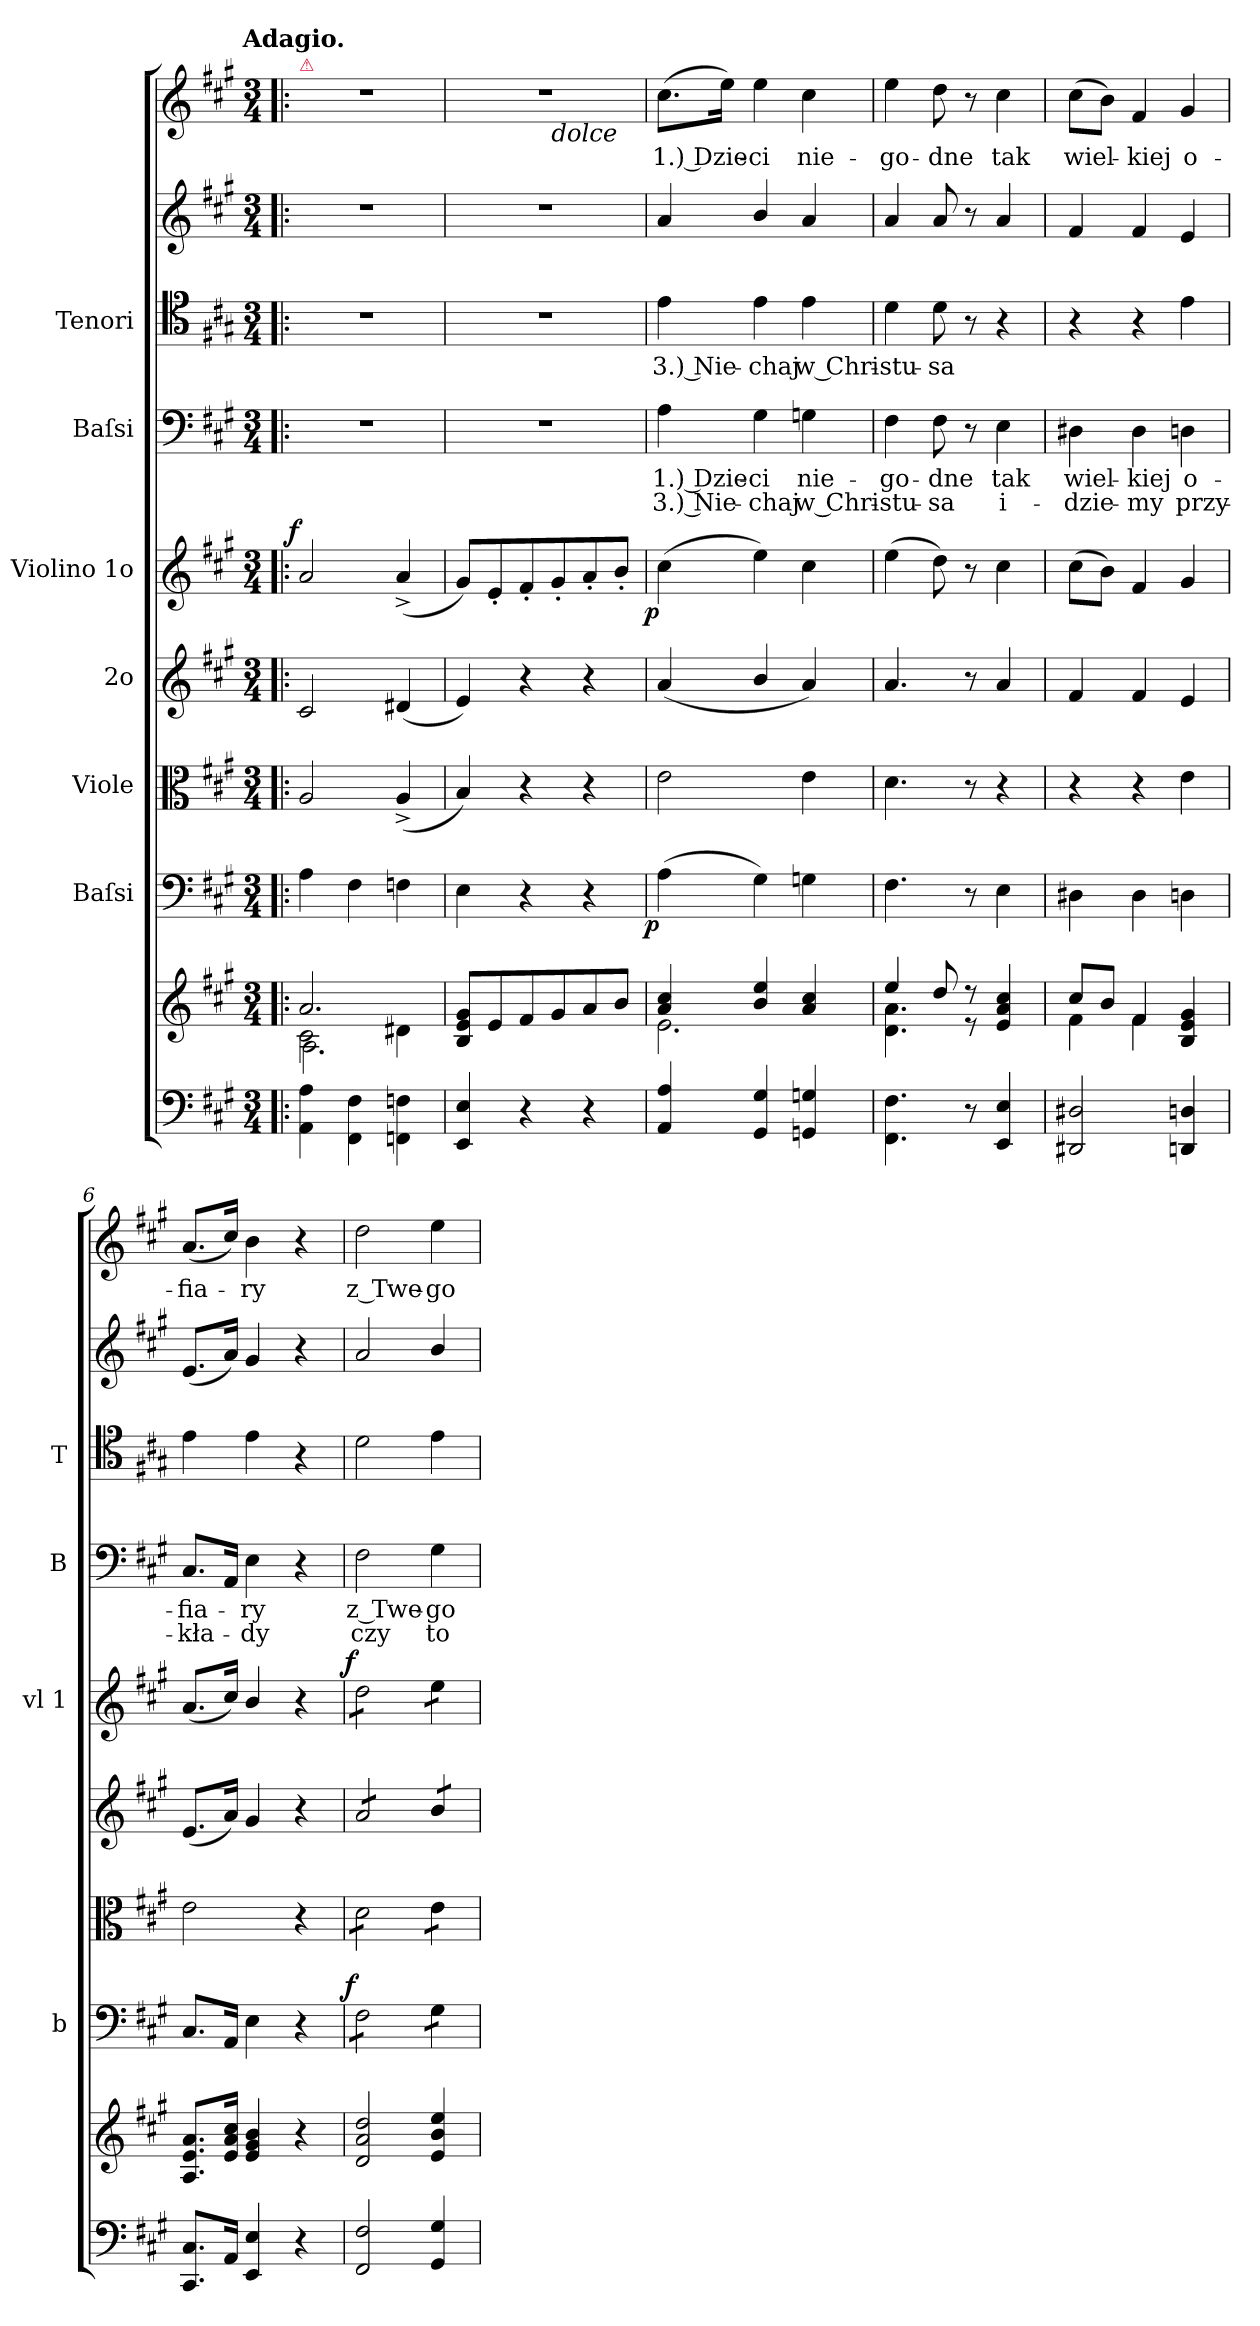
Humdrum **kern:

**kern	**kern	**kern	**dynam	**kern	**kern	**kern	**dynam	**kern	**text	**text	**kern	**text	**kern	**kern	**text
*part10	*part9	*part8	*part8	*part7	*part6	*part5	*part5	*part4	*part4	*part4	*part3	*part3	*part2	*part1	*part1
*staff10	*staff9	*staff8	*staff8	*staff7	*staff6	*staff5	*staff5	*staff4	*staff4	*staff4	*staff3	*staff3	*staff2	*staff1	*staff1
*	*	*I"Baſsi	*	*I"Viole	*I"2o	*I"Violino 1o	*	*I"Baſsi	*	*	*I"Tenori	*	*	*	*
*	*	*I'b	*	*	*	*I'vl 1	*	*I'B	*	*	*I'T	*	*	*	*
*clefF4	*clefG2	*clefF4	*	*clefC3	*clefG2	*clefG2	*	*clefF4	*	*	*clefC4	*	*clefG2	*clefG2	*
*k[f#c#g#]	*k[f#c#g#]	*k[f#c#g#]	*	*k[f#c#g#]	*k[f#c#g#]	*k[f#c#g#]	*	*k[f#c#g#]	*	*	*k[f#c#g#]	*	*k[f#c#g#]	*k[f#c#g#]	*
!!LO:TX:omd:t=Adagio.
*M3/4	*M3/4	*M3/4	*	*M3/4	*M3/4	*M3/4	*	*M3/4	*	*	*M3/4	*	*M3/4	*M3/4	*
=1!|:	=1!|:	=1!|:	=1!|:	=1!|:	=1!|:	=1!|:	=1!|:	=1!|:	=1!|:	=1!|:	=1!|:	=1!|:	=1!|:	=1!|:	=1!|:
*	*^	*	*	*	*	*	*	*	*	*	*	*	*	*	*
*	*	*^	*	*	*	*	*	*	*	*	*	*	*	*	*	*
!	!	!	!	!	!	!	!	!	!	!	!	!	!	!	!	!LO:TX:a:color=crimson:t=⚠	!
!	!	!	!	!	!	!	!	!	!LO:DY:a:rj	!	!	!	!	!	!	!	!
4AA\ 4A\	2.a/	2c#\	2.A\	4A\	.	2A/	2c#/	2a/	f	2.r	.	.	2.r	.	2.r	2.r	.
4FF#\ 4F#\	.	.	.	4F#\	.	.	.	.	.	.	.	.	.	.	.	.	.
4FFn\ 4Fn\	.	4d#X\	.	4Fn\	.	(4A^/	(4d#X/	(<4a^>/	.	.	.	.	.	.	.	.	.
*	*v	*v	*v	*	*	*	*	*	*	*	*	*	*	*	*	*	*
=2	=2	=2	=2	=2	=2	=2	=2	=2	=2	=2	=2	=2	=2	=2	=2
*	*	*	*	*	*	*	*	*	*	*	*	*	*	*^	*
4EE/ 4E/	8B/ 8e/ 8g#/L	4E\	.	4B/)	4e/)	8g#/L)	.	2.r	.	.	2.r	.	2.r	2.r	4.ryy	.
.	8e/	.	.	.	.	8e'/	.	.	.	.	.	.	.	.	.	.
4r	8f#/	4r	.	4r	4r	8f#'/	.	.	.	.	.	.	.	.	.	.
!	!	!	!	!	!	!	!	!	!	!	!	!	!	!	!LO:TX:b:i:t=dolce	!
.	8g#/	.	.	.	.	8g#'/	.	.	.	.	.	.	.	.	4.ryy	.
4r	8a/	4r	.	4r	4r	8a'/	.	.	.	.	.	.	.	.	.	.
.	8b/J	.	.	.	.	8b'/J	.	.	.	.	.	.	.	.	.	.
=3	=3	=3	=3	=3	=3	=3	=3	=3	=3	=3	=3	=3	=3	=3	=3	=3
*	*^	*	*	*	*	*	*	*	*	*	*	*	*	*	*	*
!	!	!	!	!LO:DY:rj	!	!	!	!LO:DY:rj	!	!	!	!	!	!	!	!	!
*	*	*	*	*	*	*	*	*	*	*	*	*	*	*	*v	*v	*
4AA/ 4A/	4a/ 4cc#/	2.e\	(4A\	p	2e\	(4a/	(4cc#\	p	4A\	1.) Dzie-	3.) Nie-	4e\	3.) Nie-	4a/	(8.cc#\L	1.) Dzie-
.	.	.	.	.	.	.	.	.	.	.	.	.	.	.	16ee\Jk)	.
4GG#/ 4G#/	4b/ 4ee/	.	4G#\)	.	.	4b/	4ee\)	.	4G#\	-ci	-chaj	4e\	-chaj	4b/	4ee\	-ci
4GGn/ 4Gn/	4a/ 4cc#/	.	4Gn\	.	4e\	4a/)	4cc#\	.	4Gn\	nie-	w Chri-	4e\	w Chri-	4a/	4cc#\	nie-
=4	=4	=4	=4	=4	=4	=4	=4	=4	=4	=4	=4	=4	=4	=4	=4	=4
4.FF#\ 4.F#\	4ee/	4.d\ 4.a\	4.F#\	.	4.d\	4.a/	(4ee\	.	4F#\	-go-	-stu-	4d\	-stu-	4a/	4ee\	-go-
.	8dd/	.	.	.	.	.	8dd\)	.	8F#\	-dne	-sa	8d\	-sa	8a/	8dd\	-dne
8r	8r	8r	8r	.	8r	8r	8r	.	8r	.	.	8r	.	8r	8r	.
4EE/ 4E/	4e/ 4a/ 4cc#/	4ryy	4E\	.	4r	4a/	4cc#\	.	4E\	tak	i-	4r	.	4a/	4cc#\	tak
=5	=5	=5	=5	=5	=5	=5	=5	=5	=5	=5	=5	=5	=5	=5	=5	=5
2DD#X/ 2D#X/	8cc#/L	4f#\	4D#X\	.	4r	4f#/	(8cc#\L	.	4D#X\	wiel-	-dzie-	4r	.	4f#/	(8cc#\L	wiel-
.	8b/J	.	.	.	.	.	8b\J)	.	.	.	.	.	.	.	8b\J)	.
.	4f#/	4f#\	4D#\	.	4r	4f#/	4f#/	.	4D#\	-kiej	-my	4r	.	4f#/	4f#/	-kiej
4DDn/ 4Dn/	4B/ 4e/ 4g#/	4ryy	4Dn\	.	4e\	4e/	4g#/	.	4Dn\	o-	przy-	4e\	.	4e/	4g#/	o-
*	*v	*v	*	*	*	*	*	*	*	*	*	*	*	*	*	*
=6	=6	=6	=6	=6	=6	=6	=6	=6	=6	=6	=6	=6	=6	=6	=6
8.CC#/ 8.C#/L	8.A/ 8.e/ 8.a/L	8.C#/L	.	2e\	(8.e/L	(8.a/L	.	8.C#/L	-fia-	-kła-	4e\	.	(8.e/L	(8.a/L	-fia-
16AA/Jk	16e/ 16a/ 16cc#/Jk	16AA/Jk	.	.	16a/Jk)	16cc#/Jk)	.	16AA/Jk	.	.	.	.	16a/Jk)	16cc#/Jk)	.
4EE/ 4E/	4e/ 4g#/ 4b/	4E\	.	.	4g#/	4b/	.	4E\	-ry	-dy	4e\	.	4g#/	4b\	-ry
4r	4r	4r	.	4r	4r	4r	.	4r	.	.	4r	.	4r	4r	.
=7	=7	=7	=7	=7	=7	=7	=7	=7	=7	=7	=7	=7	=7	=7	=7
!	!	!	!LO:DY:a:rj	!	!	!	!LO:DY:a:rj	!	!	!	!	!	!	!	!
*	*	*tremolo	*	*	*	*	*	*	*	*	*	*	*	*	*
*	*	*	*	*tremolo	*	*	*	*	*	*	*	*	*	*	*
*	*	*	*	*	*tremolo	*	*	*	*	*	*	*	*	*	*
*	*	*	*	*	*	*tremolo	*	*	*	*	*	*	*	*	*
2FF#/ 2F#/	2d/ 2a/ 2dd/	8F#\L	f	8d\L	8a/L	8dd\L	f	2F#\	z Twe-	czy	2d\	.	2a/	2dd\	z Twe-
.	.	8F#\	.	8d\	8a/	8dd\	.	.	.	.	.	.	.	.	.
.	.	8F#\	.	8d\	8a/	8dd\	.	.	.	.	.	.	.	.	.
.	.	8F#\J	.	8d\J	8a/J	8dd\J	.	.	.	.	.	.	.	.	.
4GG#/ 4G#/	4e/ 4b/ 4ee/	8G#\L	.	8e\L	8b/L	8ee\L	.	4G#\	-go	to	4e\	.	4b/	4ee\	-go
.	.	8G#\J	.	8e\J	8b/J	8ee\J	.	.	.	.	.	.	.	.	.
*	*	*	*	*	*	*Xtremolo	*	*	*	*	*	*	*	*	*
*	*	*	*	*	*Xtremolo	*	*	*	*	*	*	*	*	*	*
*	*	*	*	*Xtremolo	*	*	*	*	*	*	*	*	*	*	*
*	*	*Xtremolo	*	*	*	*	*	*	*	*	*	*	*	*	*
=	=	=	=	=	=	=	=	=	=	=	=	=	=	=	=
*-	*-	*-	*-	*-	*-	*-	*-	*-	*-	*-	*-	*-	*-	*-	*-
